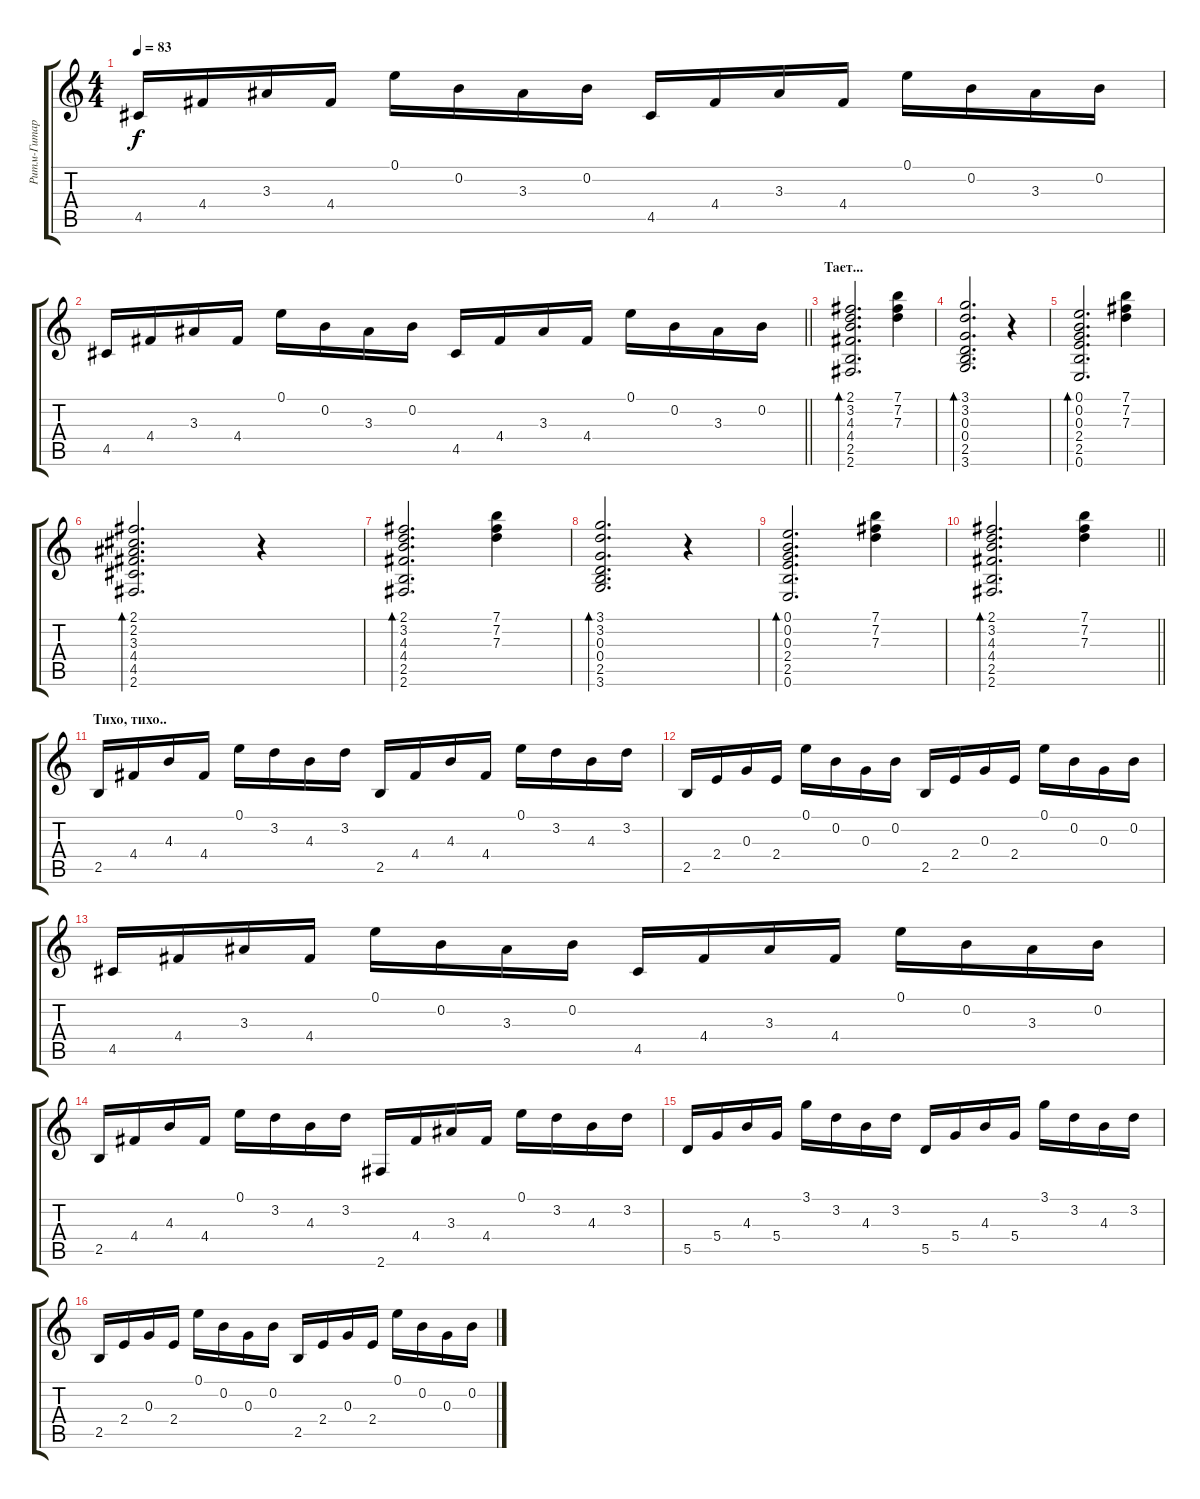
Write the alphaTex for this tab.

\track ("Ритм-Гитарко (Soapnix)" "Ритм-Гитар") {instrument acousticguitarsteel}
\staff {score tabs}
\tuning (E4 B3 G3 D3 A2 E2) {hide}
\ts (4 4)
\tempo 83
\clef g2
\ks c
4.5.16{dy f} 4.4.16 3.3.16 4.4.16 0.1.16 0.2.16 3.3.16 0.2.16 4.5.16 4.4.16 3.3.16 4.4.16 0.1.16 0.2.16 3.3.16 0.2.16 |
\barLineRight lightlight
4.5.16 4.4.16 3.3.16 4.4.16 0.1.16 0.2.16 3.3.16 0.2.16 4.5.16 4.4.16 3.3.16 4.4.16 0.1.16 0.2.16 3.3.16 0.2.16 |
\section ("" "Тает...")
(2.1 3.2 4.3 4.4 2.5 2.6).2{d bd 240} (7.1 7.2 7.3).4 |
(3.1 3.2 0.3 0.4 2.5 3.6).2{d bd 120} r.4 |
(0.1 0.2 0.3 2.4 2.5 0.6).2{d bd 240} (7.1 7.2 7.3).4 |
(2.1 2.2 3.3 4.4 4.5 2.6).2{d bd 240} r.4 |
(2.1 3.2 4.3 4.4 2.5 2.6).2{d bd 120} (7.1 7.2 7.3).4 |
(3.1 3.2 0.3 0.4 2.5 3.6).2{d bd 120} r.4 |
(0.1 0.2 0.3 2.4 2.5 0.6).2{d bd 240} (7.1 7.2 7.3).4 |
\barLineRight lightlight
(2.1 3.2 4.3 4.4 2.5 2.6).2{d bd 120} (7.1 7.2 7.3).4 |
\section ("" "Тихо, тихо..")
2.5.16 4.4.16 4.3.16 4.4.16 0.1.16 3.2.16 4.3.16 3.2.16 2.5.16 4.4.16 4.3.16 4.4.16 0.1.16 3.2.16 4.3.16 3.2.16 |
2.5.16 2.4.16 0.3.16 2.4.16 0.1.16 0.2.16 0.3.16 0.2.16 2.5.16 2.4.16 0.3.16 2.4.16 0.1.16 0.2.16 0.3.16 0.2.16 |
4.5.16 4.4.16 3.3.16 4.4.16 0.1.16 0.2.16 3.3.16 0.2.16 4.5.16 4.4.16 3.3.16 4.4.16 0.1.16 0.2.16 3.3.16 0.2.16 |
2.5.16 4.4.16 4.3.16 4.4.16 0.1.16 3.2.16 4.3.16 3.2.16 2.6.16 4.4.16 3.3.16 4.4.16 0.1.16 3.2.16 4.3.16 3.2.16 |
5.5.16 5.4.16 4.3.16 5.4.16 3.1.16 3.2.16 4.3.16 3.2.16 5.5.16 5.4.16 4.3.16 5.4.16 3.1.16 3.2.16 4.3.16 3.2.16 |
2.5.16 2.4.16 0.3.16 2.4.16 0.1.16 0.2.16 0.3.16 0.2.16 2.5.16 2.4.16 0.3.16 2.4.16 0.1.16 0.2.16 0.3.16 0.2.16
